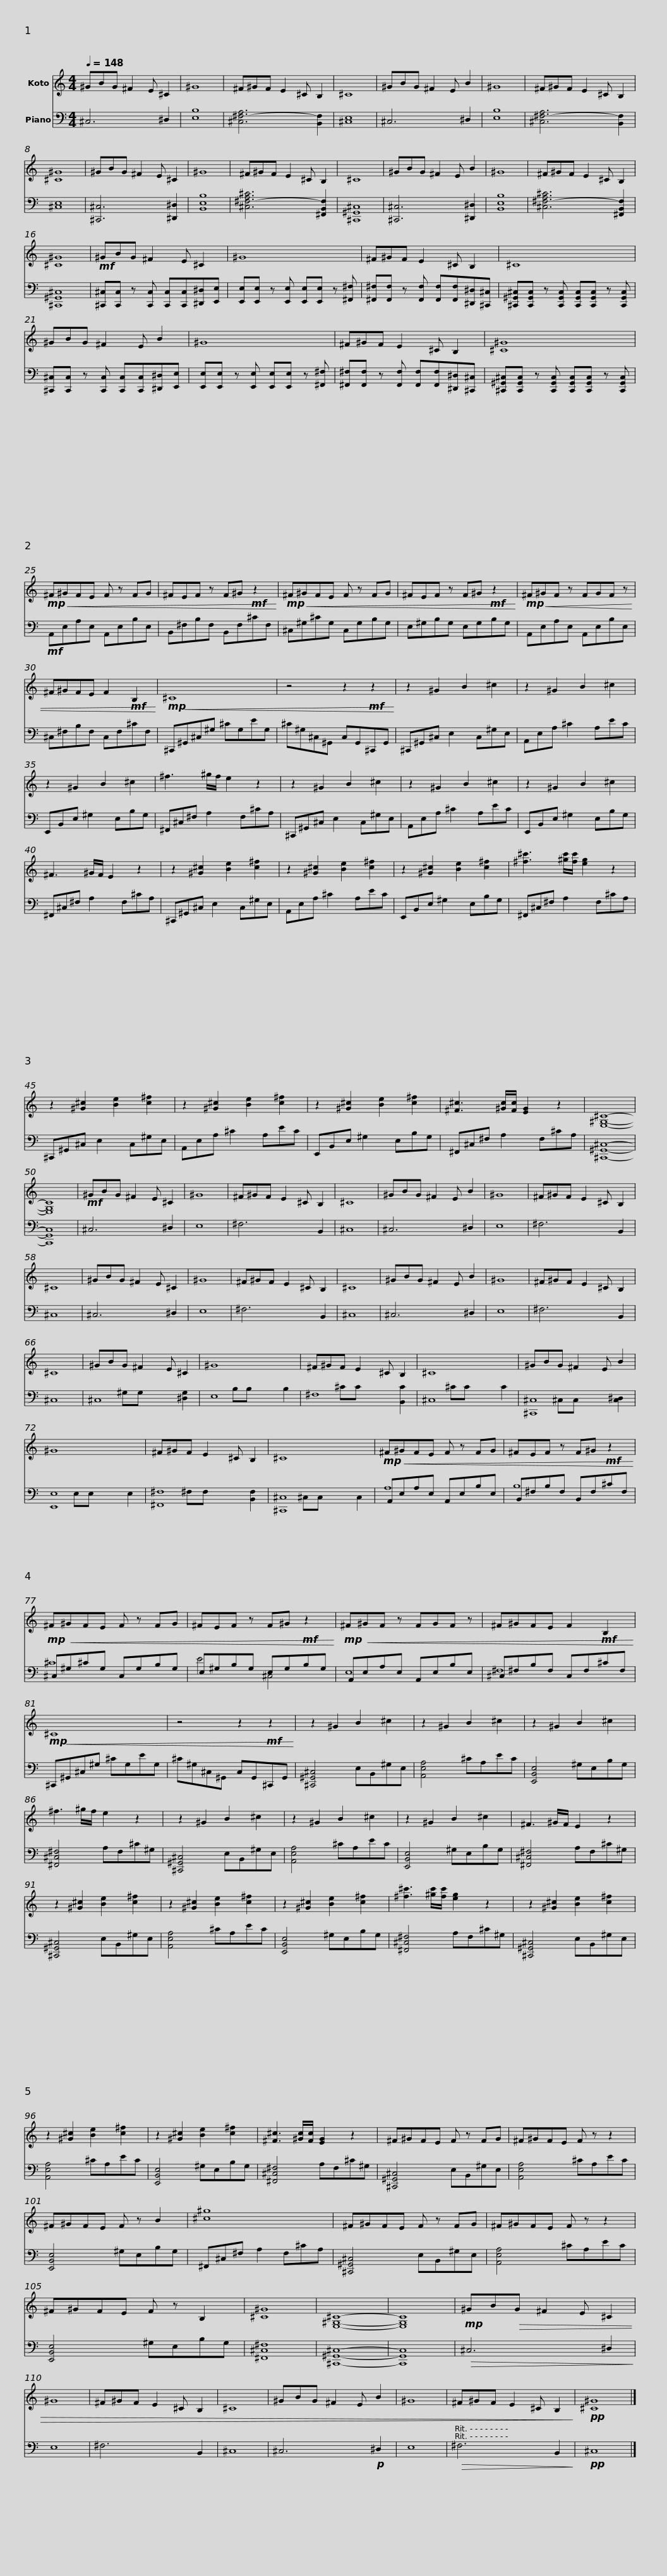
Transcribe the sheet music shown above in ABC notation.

X:1
%%score 1 ( 2 3 )
L:1/8
Q:1/4=148
M:4/4
I:linebreak $
K:C
V:1 treble
V:2 bass
V:3 bass
V:1
 ^GBG ^F2 E ^C2 | ^G8 | ^F^GF E2 ^C B,2 | ^C8 | ^GBG ^F2 E B2 | %5
 ^G8 | ^F^GF E2 ^C B,2 |$ [^C^G]8 | ^GBG ^F2 E ^C2 | ^G8 | %10
 ^F^GF E2 ^C B,2 | ^C8 | ^GBG ^F2 E B2 | ^G8 |$ ^F^GF E2 ^C B,2 | %15
 [^C^G]8 |!mf! ^GBG ^F2 E ^C2 | ^G8 |$ ^F^GF E2 ^C B,2 | ^C8 | %20
 ^GBG ^F2 E B2 | ^G8 |$ ^F^GF E2 ^C B,2 | [^C^G]8 |!mp! ^F!<(!^GFE F z FG | %25
 ^FEF z F^G!mf! z2!<)! |$!mp! ^F!<(!^GFE F z FG | ^FEF z F^G!mf! z2!<)! |!mp! ^F!<(!^GF z FGF z | ^F^GFE F2!mf! B,2!<)! |$ %30
!mp!!<(! ^C8 | z4 z2!mf! z2!<)! | z2 ^G2 B2 ^c2 | z2 ^G2 B2 ^c2 |$ z2 ^G2 B2 ^c2 | %35
 ^f3 ^g/f/ e2 z2 | z2 ^G2 B2 ^c2 | z2 ^G2 B2 ^c2 |$ z2 ^G2 B2 ^c2 | ^F3 ^G/F/ E2 z2 | %40
 z2 [^G^c]2 [Be]2 [c^f]2 | z2 [^G^c]2 [Be]2 [c^f]2 |$ z2 [^G^c]2 [Be]2 [c^f]2 | [^f^c']3 [^gc']/[fc']/ [eg]2 z2 | z2 [^G^c]2 [Be]2 [c^f]2 | %45
 z2 [^G^c]2 [Be]2 [c^f]2 |$ z2 [^G^c]2 [Be]2 [c^f]2 | [^F^c]3 [^Gc]/[Fc]/ [EG]2 z2 | [E,^G,^C]8- | [E,G,C]8 | %50
!mf! ^GBG ^F2 E ^C2 | ^G8 |$ ^F^GF E2 ^C B,2 | ^C8 | ^GBG ^F2 E B2 | %55
 ^G8 | ^F^GF E2 ^C B,2 | ^C8 | ^GBG ^F2 E ^C2 | ^G8 |$ %60
 ^F^GF E2 ^C B,2 | ^C8 | ^GBG ^F2 E B2 | ^G8 | ^F^GF E2 ^C B,2 | %65
 ^C8 | ^GBG ^F2 E ^C2 |$ ^G8 | ^F^GF E2 ^C B,2 | ^C8 | %70
 ^GBG ^F2 E B2 | ^G8 | ^F^GF E2 ^C B,2 |$ ^C8 |!mp! ^F!<(!^GFE F z FG | %75
 ^FEF z F^G!mf! z2!<)! |!mp! ^F!<(!^GFE F z FG |$ ^FEF z F^G!mf! z2!<)! |!mp! ^F!<(!^GF z FGF z | ^F^GFE F2!mf! B,2!<)! | %80
!mp!!<(! ^C8 |$ z4 z2!mf! z2!<)! | z2 ^G2 B2 ^c2 | z2 ^G2 B2 ^c2 | z2 ^G2 B2 ^c2 | %85
 ^f3 ^g/f/ e2 z2 |$ z2 ^G2 B2 ^c2 | z2 ^G2 B2 ^c2 | z2 ^G2 B2 ^c2 | ^F3 ^G/F/ E2 z2 | %90
 z2 [^G^c]2 [Be]2 [c^f]2 |$ z2 [^G^c]2 [Be]2 [c^f]2 | z2 [^G^c]2 [Be]2 [c^f]2 | [^f^c']3 [^gc']/[fc']/ [eg]2 z2 | z2 [^G^c]2 [Be]2 [c^f]2 | %95
 z2 [^G^c]2 [Be]2 [c^f]2 |$ z2 [^G^c]2 [Be]2 [c^f]2 | [^F^c]3 [^Gc]/[Fc]/ [EG]2 z2 | ^F^GFE F z FG | ^F^GFE F z z2 |$ %100
 ^F^GFE F z B2 | [^c^g]8 | ^F^GFE F z FG | ^F^GFE F z z2 |$ ^F^GFE F z B,2 | %105
 [^C^G]8 | [E,^G,^C]8- | [E,G,C]8 |!mp! ^GB!>(!G ^F2 E ^C2 | ^G8 | %110
 ^F^GF E2 ^C B,2 | ^C8 |$ ^GBG ^F2 E B2 | ^G8 | ^F^GF E2 ^C B,2!>)! | %115
!pp! [^C^G]8 |] %116
V:2
 ^C,6 ^D,2 | [E,B,]8 | [^C,^F,-A,]6 [B,,F,]2 | [^C,E,]8 | ^C,6 ^D,2 | %5
 [E,B,]8 | [^C,^F,-A,]6 [B,,F,]2 |$ [^C,E,]8 | [^C,,^C,]6 [^D,,^D,]2 | [B,,E,B,]8 | %10
 [^C,^F,-A,^C]6 [^F,,B,,F,]2 | [^C,,^G,,^C,]8 | [^C,,^C,]6 [^D,,^D,]2 | [B,,E,B,]8 |$ [^C,^F,-A,^C]6 [^F,,B,,F,]2 | %15
 [^C,,^G,,^C,]8 | [^C,,^C,][C,,C,] z [C,,C,] [C,,C,][C,,C,][^D,,^D,][E,,E,] | [E,,E,][E,,E,] z [E,,E,] [E,,E,][E,,E,] z [^F,,^F,] |$ [^F,,^F,][F,,F,] z [F,,F,] [F,,F,][F,,F,][^D,,^D,][^C,,^C,] | [^C,,^G,,^C,][C,,G,,C,] z [C,,G,,C,] [C,,G,,C,][C,,G,,C,] z [C,,G,,C,] | %20
 [^C,,^C,][C,,C,] z [C,,C,] [C,,C,][C,,C,][^D,,^D,][E,,E,] | [E,,E,][E,,E,] z [E,,E,] [E,,E,][E,,E,] z [^F,,^F,] |$ [^F,,^F,][F,,F,] z [F,,F,] [F,,F,][F,,F,][^D,,^D,][^C,,^C,] | [^C,,^G,,^C,][C,,G,,C,] z [C,,G,,C,] [C,,G,,C,][C,,G,,C,] z [C,,G,,C,] |!mf! A,,E,A,E, A,,E,B,E, | %25
 B,,^F,B,F, B,,F,^CF, |$ ^C,^G,^CG, C,G,B,G, | E,^G,B,G, E,G,B,G, | A,,E,A,E, A,,E,B,E, | ^C,^F,B,F, C,F,^CF, |$ %30
 ^C,,^G,,^C,^G, ^CG,EG, | ^C^G,^C,^G,, C,G,,^C,,G,, | ^C,,^G,,^C, E,2 C,^G,E, | A,,E,A, ^C2 A,EC |$ E,,B,,E, ^G,2 E,B,G, | %35
 ^F,,^C,^F, A,2 F,^CA, | ^C,,^G,,^C, E,2 C,^G,E, | A,,E,A, ^C2 A,EC |$ E,,B,,E, ^G,2 E,B,G, | ^F,,^C,^F, A,2 F,^CA, | %40
 ^C,,^G,,^C, E,2 C,^G,E, | A,,E,A, ^C2 A,EC |$ E,,B,,E, ^G,2 E,B,G, | ^F,,^C,^F, A,2 F,^CA, | ^C,,^G,,^C, E,2 C,^G,E, | %45
 A,,E,A, ^C2 A,EC |$ E,,B,,E, ^G,2 E,B,G, | ^F,,^C,^F, A,2 F,^CA, | [^C,,^G,,^C,]8- | [C,,G,,C,]8 | %50
 ^C,6 ^D,2 | E,8 |$ ^F,6 B,,2 | ^C,8 | ^C,6 ^D,2 | %55
 E,8 | ^F,6 B,,2 | ^C,8 | ^C,6 ^D,2 | E,8 |$ %60
 ^F,6 B,,2 | ^C,8 | ^C,6 ^D,2 | E,8 | ^F,6 B,,2 | %65
 ^C,8 | ^C,8 |$ E,8 | ^F,8 | ^C,8 | %70
 [^C,,^C,]8 | [E,,E,]8 | [^F,,^F,]8 |$ [^C,,^C,]8 | A,,E,A,E, A,,E,B,E, | %75
 B,,^F,B,F, B,,F,^CF, | ^C,^G,^CG, C,G,B,G, |$ E,^G,B,G, E,G,B,G, | A,,E,A,E, A,,E,B,E, | ^C,^F,B,F, C,F,^CF, | %80
 ^C,,^G,,^C,^G, ^CG,EG, |$ ^C^G,^C,^G,, C,G,,^C,,G,, | [^C,,^G,,^C,]4 E,B,,^G,E, | [A,,E,A,]4 ^CA,EC | [E,,B,,E,]4 ^G,E,B,G, | %85
 [^F,,^C,^F,]4 A,F,^C^G, |$ [^C,,^G,,^C,]4 E,B,,^G,E, | [A,,E,A,]4 ^CA,EC | [E,,B,,E,]4 ^G,E,B,G, | [^F,,^C,^F,]4 A,F,^C^G, | %90
 [^C,,^G,,^C,]4 E,B,,^G,E, |$ [A,,E,A,]4 ^CA,EC | [E,,B,,E,]4 ^G,E,B,G, | [^F,,^C,^F,]4 A,F,^C^G, | [^C,,^G,,^C,]4 E,B,,^G,E, | %95
 [A,,E,A,]4 ^CA,EC |$ [E,,B,,E,]4 ^G,E,B,G, | [^F,,^C,^F,]4 A,F,^C^G, | [^C,,^G,,^C,]4 E,B,,^G,E, | [A,,E,A,]4 ^CA,EC |$ %100
 [E,,B,,E,]4 ^G,E,B,G, | ^F,,^C,^F, A,2 F,^CA, | [^C,,^G,,^C,]4 E,B,,^G,E, | [A,,E,A,]4 ^CA,EC |$ [E,,B,,E,]4 ^G,E,B,G, | %105
 [^F,,^C,^F,]8 | [^C,,^G,,^C,]8- | [C,,G,,C,]8 |!>(! ^C,6 ^D,2!>)! | E,8 | %110
 ^F,6 B,,2 | ^C,8 |$ ^C,6!p! ^D,2 | E,8 |!>(! ^F,6 B,,2!>)! | %115
!pp! ^C,8 |] %116
V:3
 x8 | x8 | x8 | x8 | x8 | %5
 x8 | x8 |$ x8 | x8 | x8 | %10
 x8 | x8 | x8 | x8 |$ x8 | %15
 x8 | x8 | x8 |$ x8 | x8 | %20
 x8 | x8 |$ x8 | x8 | x8 | %25
 x8 |$ x8 | x8 | x8 | x8 |$ %30
 x8 | x8 | x8 | x8 |$ x8 | %35
 x8 | x8 | x8 |$ x8 | x8 | %40
 x8 | x8 |$ x8 | x8 | x8 | %45
 x8 |$ x8 | x8 | x8 | x8 | %50
 x8 | x8 |$ x8 | x8 | x8 | %55
 x8 | x8 | x8 | x8 | x8 |$ %60
 x8 | x8 | x8 | x8 | x8 | %65
 x8 | x2 ^G,G, x2 [^D,G,]2 |$ x2 B,B, x2 B,2 | x2 ^CC x2 [B,,C]2 | x2 ^CC x2 C2 | %70
 x2 ^C,C, x2 [C,^D,]2 | x2 E,E, x2 E,2 | x2 ^F,F, x2 [B,,F,]2 |$ x2 ^C,C, x2 C,2 | A,8 | %75
 B,8 | ^C8 |$ E4 ^C,4 | E,8 | ^F,8 | %80
 x8 |$ x8 | x8 | x8 | x8 | %85
 x8 |$ x8 | x8 | x8 | x8 | %90
 x8 |$ x8 | x8 | x8 | x8 | %95
 x8 |$ x8 | x8 | x8 | x8 |$ %100
 x8 | x8 | x8 | x8 |$ x8 | %105
 x8 | x8 | x8 | x8 | x8 | %110
 x8 | x8 |$ x8 | x8 | x8 | %115
 x8 |] %116
